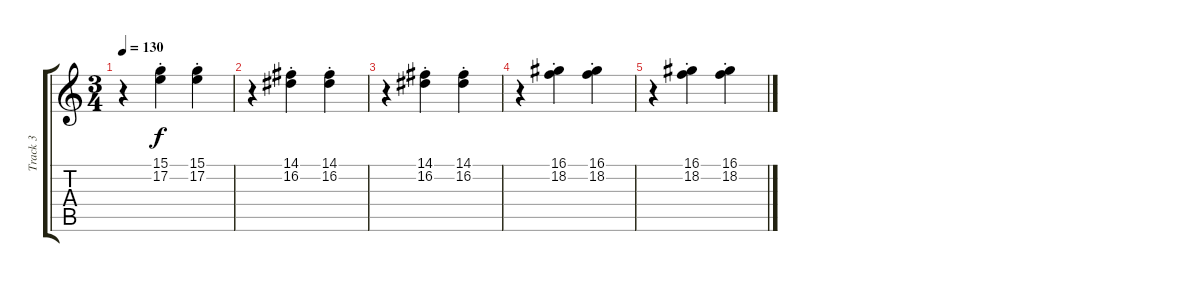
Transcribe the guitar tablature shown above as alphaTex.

\track ("Track 3" "Track 3") {instrument stringensemble1}
\staff {score tabs}
\tuning (E4 B3 G3 D3 A2 E2) {hide}
\ts (3 4)
\tempo 130
\clef g2
\ks c
r.4{dy f} (15.1{st} 17.2{st}).4 (15.1{st} 17.2{st}).4 |
r.4 (14.1{st} 16.2{st}).4 (14.1{st} 16.2{st}).4 |
r.4 (14.1{st} 16.2{st}).4 (14.1{st} 16.2{st}).4 |
r.4 (16.1{st} 18.2{st}).4 (16.1{st} 18.2{st}).4 |
r.4 (16.1{st} 18.2{st}).4 (16.1{st} 18.2{st}).4
